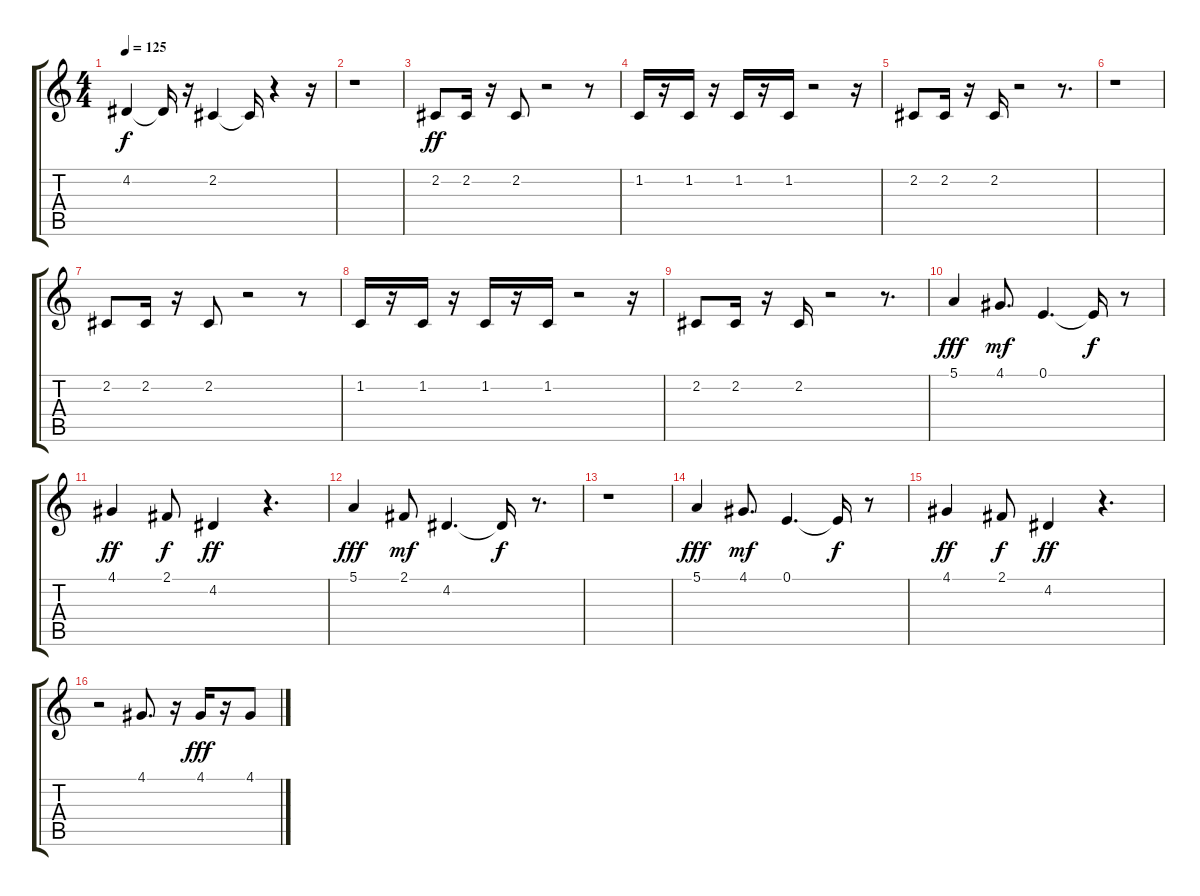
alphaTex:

\track "" {instrument altosax}
\staff {score tabs}
\tuning (E4 B3 G3 D3 A2 E2) {hide}
\ts (4 4)
\tempo 125
\clef g2
\ks c
4.2.4{dy f} 4.2{t}.16 r.16 2.2.4 2.2{t}.16 r.4 r.16 |
r.1 |
2.2.8{dy ff} 2.2.16 r.16 2.2.8 r.2 r.8 |
1.2.16 r.16 1.2.16 r.16 1.2.16 r.16 1.2.16 r.2 r.16 |
2.2.8 2.2.16 r.16 2.2.16 r.2 r.8{d} |
r.1 |
2.2.8 2.2.16 r.16 2.2.8 r.2 r.8 |
1.2.16 r.16 1.2.16 r.16 1.2.16 r.16 1.2.16 r.2 r.16 |
2.2.8 2.2.16 r.16 2.2.16 r.2 r.8{d} |
5.1.4{dy fff} 4.1.8{d dy mf} 0.1.4{d} 0.1{t}.16{dy f} r.8 |
4.1.4{dy ff} 2.1.8{dy f} 4.2.4{dy ff} r.4{d} |
5.1.4{dy fff} 2.1.8{dy mf} 4.2.4{d} 4.2{t}.16{dy f} r.8{d} |
r.1 |
5.1.4{dy fff} 4.1.8{d dy mf} 0.1.4{d} 0.1{t}.16{dy f} r.8 |
4.1.4{dy ff} 2.1.8{dy f} 4.2.4{dy ff} r.4{d} |
r.2 4.1.8{d} r.16 4.1.16{dy fff} r.16 4.1.8
